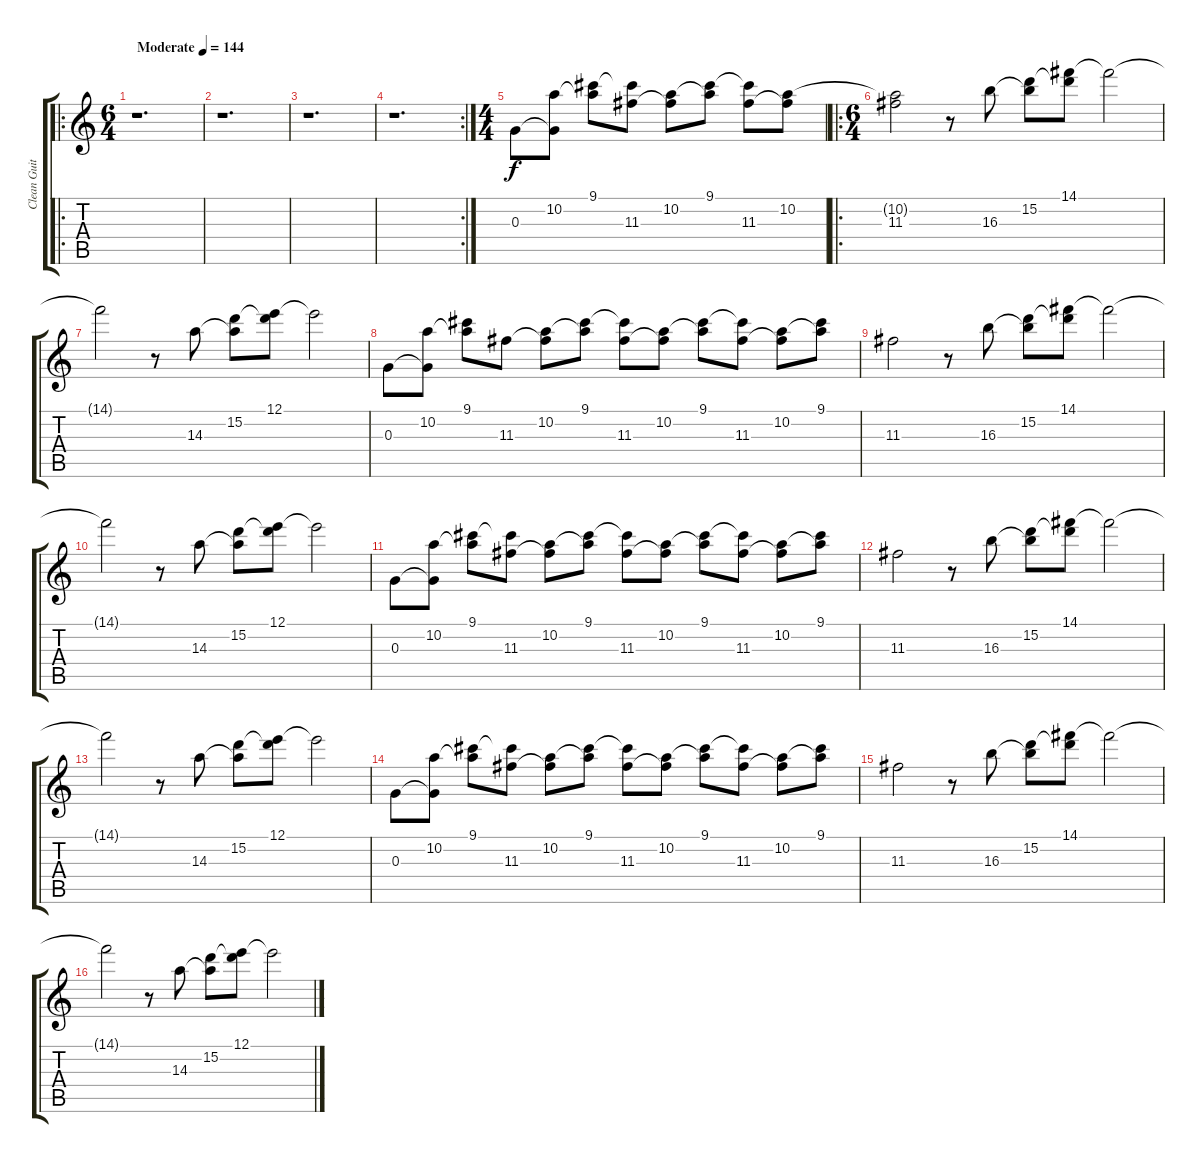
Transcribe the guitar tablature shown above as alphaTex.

\track ("Clean Guitar" "Clean Guit") {instrument electricguitarclean}
\staff {score tabs}
\tuning (E4 B3 G3 D3 A2 E2) {hide}
\ro
\ts (6 4)
\tempo (144 "Moderate")
\clef g2
\ks c
r.1{d dy f instrument electricguitarclean} |
r.1{d} |
r.1{d} |
\rc 2
r.1{d} |
\ts (4 4)
0.3.8 (10.2 0.3{t}).8 (9.1 10.2{t}).8 (9.1{t} 11.3).8 (10.2 11.3{t}).8 (9.1 10.2{t}).8 (9.1{t} 11.3).8 (10.2 11.3{t}).8 |
\ro
\ts (6 4)
(10.2{t} 11.3).2 r.8 16.3.8 (15.2 16.3{t}).8 (14.1 15.2{t}).8 14.1{t}.2 |
14.1{t}.2 r.8 14.3.8 (15.2 14.3{t}).8 (12.1 15.2{t}).8 12.1{t}.2 |
0.3.8 (10.2 0.3{t}).8 (9.1 10.2{t}).8 11.3.8 (10.2 11.3{t}).8 (9.1 10.2{t}).8 (9.1{t} 11.3).8 (10.2 11.3{t}).8 (9.1 10.2{t}).8 (9.1{t} 11.3).8 (10.2 11.3{t}).8 (9.1 10.2{t}).8 |
11.3.2 r.8 16.3.8 (15.2 16.3{t}).8 (14.1 15.2{t}).8 14.1{t}.2 |
14.1{t}.2 r.8 14.3.8 (15.2 14.3{t}).8 (12.1 15.2{t}).8 12.1{t}.2 |
0.3.8 (10.2 0.3{t}).8 (9.1 10.2{t}).8 (9.1{t} 11.3).8 (10.2 11.3{t}).8 (9.1 10.2{t}).8 (9.1{t} 11.3).8 (10.2 11.3{t}).8 (9.1 10.2{t}).8 (9.1{t} 11.3).8 (10.2 11.3{t}).8 (9.1 10.2{t}).8 |
11.3.2 r.8 16.3.8 (15.2 16.3{t}).8 (14.1 15.2{t}).8 14.1{t}.2 |
14.1{t}.2 r.8 14.3.8 (15.2 14.3{t}).8 (12.1 15.2{t}).8 12.1{t}.2 |
0.3.8 (10.2 0.3{t}).8 (9.1 10.2{t}).8 (9.1{t} 11.3).8 (10.2 11.3{t}).8 (9.1 10.2{t}).8 (9.1{t} 11.3).8 (10.2 11.3{t}).8 (9.1 10.2{t}).8 (9.1{t} 11.3).8 (10.2 11.3{t}).8 (9.1 10.2{t}).8 |
11.3.2 r.8 16.3.8 (15.2 16.3{t}).8 (14.1 15.2{t}).8 14.1{t}.2 |
14.1{t}.2 r.8 14.3.8 (15.2 14.3{t}).8 (12.1 15.2{t}).8 12.1{t}.2
